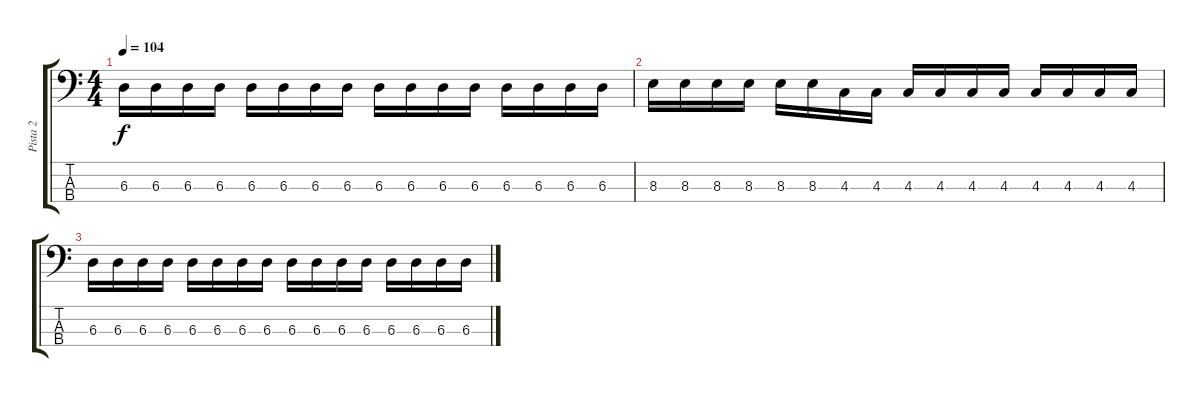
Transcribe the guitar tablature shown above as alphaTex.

\track ("Pista 2" "Pista 2") {instrument electricbassfinger}
\staff {score tabs}
\tuning (Gb2 Db2 Ab1 Eb1) {hide}
\ts (4 4)
\tempo 104
\clef f4
\ks c
6.3.16{dy f} 6.3.16 6.3.16 6.3.16 6.3.16 6.3.16 6.3.16 6.3.16 6.3.16 6.3.16 6.3.16 6.3.16 6.3.16 6.3.16 6.3.16 6.3.16 |
8.3.16 8.3.16 8.3.16 8.3.16 8.3.16 8.3.16 4.3.16 4.3.16 4.3.16 4.3.16 4.3.16 4.3.16 4.3.16 4.3.16 4.3.16 4.3.16 |
6.3.16 6.3.16 6.3.16 6.3.16 6.3.16 6.3.16 6.3.16 6.3.16 6.3.16 6.3.16 6.3.16 6.3.16 6.3.16 6.3.16 6.3.16 6.3.16
